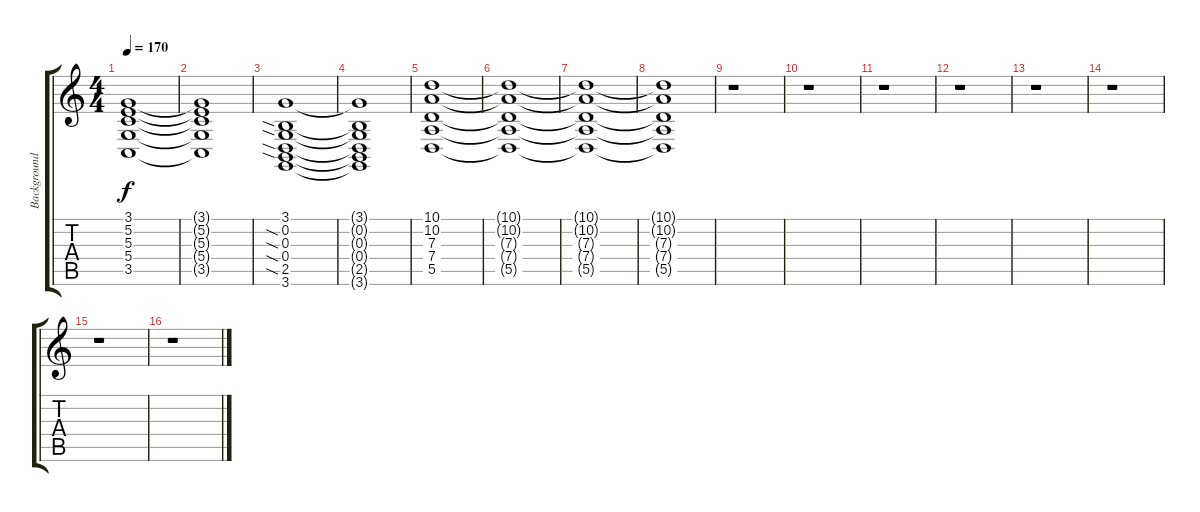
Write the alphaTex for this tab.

\track ("Background Vocals" "Background") {instrument choiraahs}
\staff {score tabs}
\tuning (E4 B3 G3 D3 A2 E2) {hide}
\ts (4 4)
\tempo 170
\clef g2
\ks c
(3.1 5.2 5.3 5.4 3.5).1{dy f} |
(3.1{t} 5.2{t} 5.3{t} 5.4{t} 3.5{t}).1 |
(3.1 0.2{sia} 0.3{sia} 0.4{sia} 2.5{sia} 3.6).1 |
(3.1{t} 0.2{t} 0.3{t} 0.4{t} 2.5{t} 3.6{t}).1 |
(10.1 10.2 7.3 7.4 5.5).1 |
(10.1{t} 10.2{t} 7.3{t} 7.4{t} 5.5{t}).1 |
(10.1{t} 10.2{t} 7.3{t} 7.4{t} 5.5{t}).1 |
(10.1{t} 10.2{t} 7.3{t} 7.4{t} 5.5{t}).1 |
r.1 |
r.1 |
r.1 |
r.1 |
r.1 |
r.1 |
r.1 |
r.1
